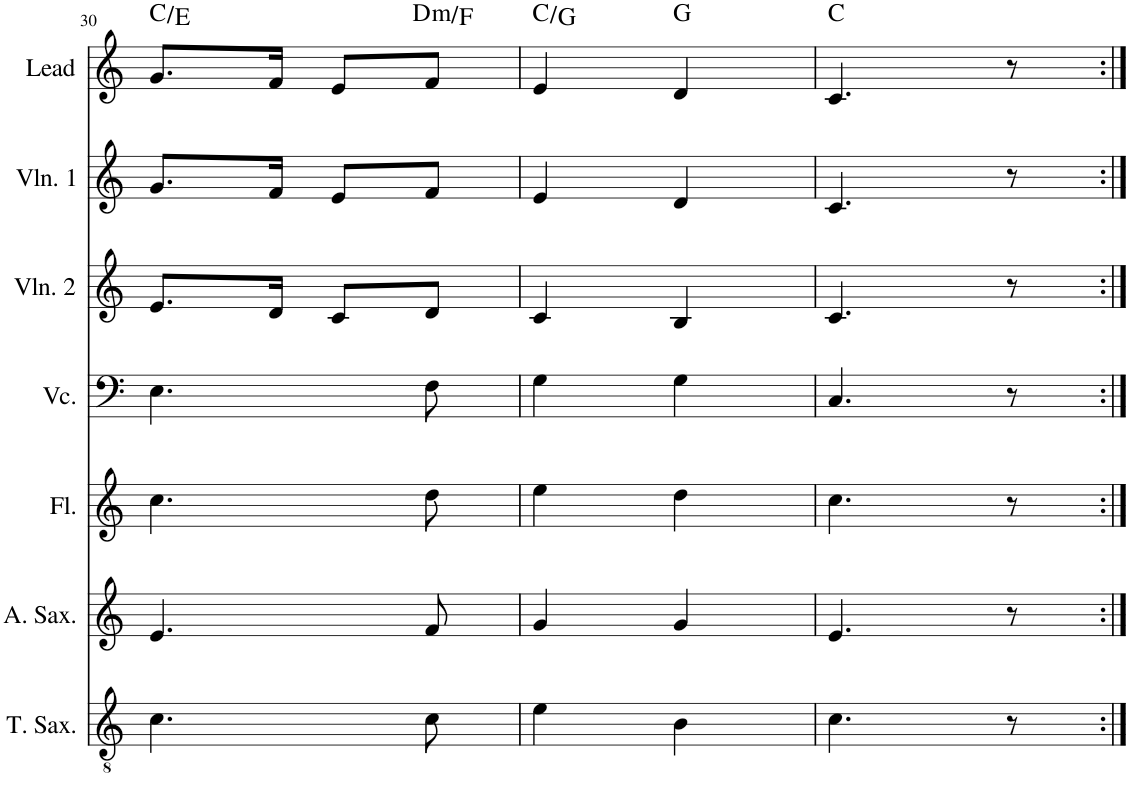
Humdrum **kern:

**kern	**kern	**kern	**kern	**kern	**kern	**kern	**harte
*part7	*part6	*part5	*part4	*part3	*part2	*part1	*part1
*staff7	*staff6	*staff5	*staff4	*staff3	*staff2	*staff1	*
*I"Tenor Saxophone	*I"Alto Saxophone	*I"Flute	*I"Violoncello	*I"Violin 2	*I"Violin 1	*I"Lead	*
*I'T. Sax.	*I'A. Sax.	*I'Fl.	*I'Vc.	*I'Vln. 2	*I'Vln. 1	*I'Lead	*
!!LO:PB:g=z
*clefGv2	*clefG2	*clefG2	*clefF4	*clefG2	*clefG2	*clefG2	*
*ITrd8c14	*ITrd5c9	*	*	*	*	*	*
*k[]	*k[]	*k[]	*k[]	*k[]	*k[]	*k[]	*
*M2/4	*M2/4	*M2/4	*M2/4	*M2/4	*M2/4	*M2/4	*
=30	=30	=30	=30	=30	=30	=30	=30
4.c\	4.e/	4.cc\	4.E\	8.e/L	8.g/L	8.g/L	C:maj/3
.	.	.	.	16d/Jk	16f/Jk	16f/Jk	.
.	.	.	.	8c/L	8e/L	8e/L	.
!	!	!	!	!	!	!	!LO:H:kt=m
8c\	8f/	8dd\	8F\	8d/J	8f/J	8f/J	D:min/b3
=31	=31	=31	=31	=31	=31	=31	=31
4e\	4g/	4ee\	4G\	4c/	4e/	4e/	C:maj/5
4B\	4g/	4dd\	4G\	4B/	4d/	4d/	G:maj
=32	=32	=32	=32	=32	=32	=32	=32
4.c\	4.e/	4.cc\	4.C/	4.c/	4.c/	4.c/	C:maj
8r	8r	8r	8r	8r	8r	8r	.
=:|!	=:|!	=:|!	=:|!	=:|!	=:|!	=:|!	=:|!
*-	*-	*-	*-	*-	*-	*-	*-
